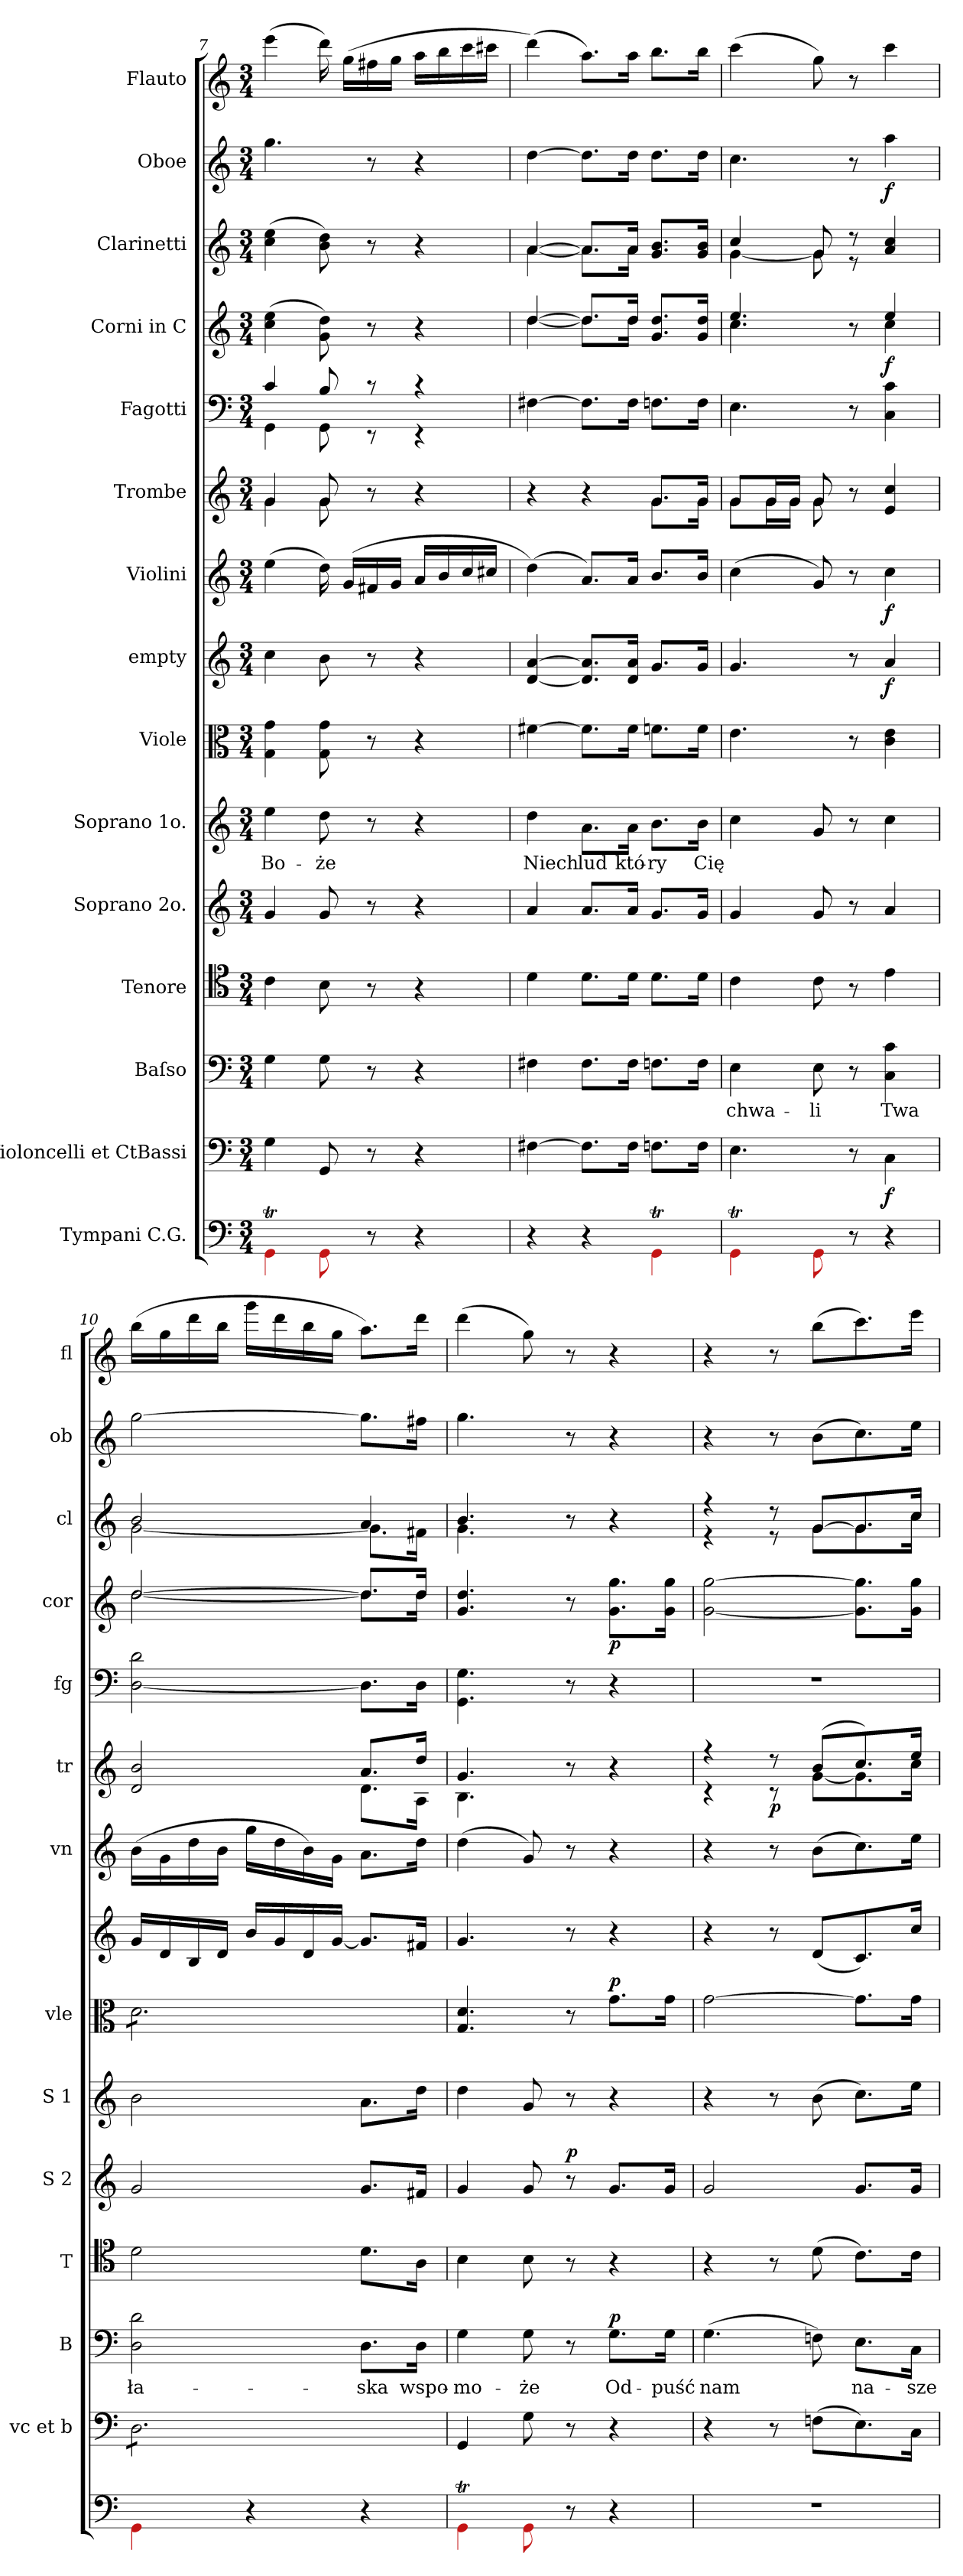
**kern	**kern	**dynam	**kern	**text	**dynam	**kern	**kern	**dynam	**kern	**text	**kern	**dynam	**kern	**dynam	**kern	**dynam	**kern	**dynam	**kern	**kern	**dynam	**kern	**kern	**dynam	**kern
*part15	*part14	*part14	*part13	*part13	*part13	*part12	*part11	*part11	*part10	*part10	*part9	*part9	*part8	*part8	*part7	*part7	*part6	*part6	*part5	*part4	*part4	*part3	*part2	*part2	*part1
*staff15	*staff14	*staff14	*staff13	*staff13	*staff13	*staff12	*staff11	*staff11	*staff10	*staff10	*staff9	*staff9	*staff8	*staff8	*staff7	*staff7	*staff6	*staff6	*staff5	*staff4	*staff4	*staff3	*staff2	*staff2	*staff1
*I"Tympani C.G.	*I"Violoncelli et CtBassi	*	*I"Baſso	*	*	*I"Tenore	*I"Soprano 2o.	*	*I"Soprano 1o.	*	*I"Viole	*	*I"empty	*	*I"Violini	*	*I"Trombe	*	*I"Fagotti	*I"Corni in C	*	*I"Clarinetti	*I"Oboe	*	*I"Flauto
*	*I'vc et b	*	*I'B	*	*	*I'T	*I'S 2	*	*I'S 1	*	*I'vle	*	*	*	*I'vn	*	*I'tr	*	*I'fg	*I'cor	*	*I'cl	*I'ob	*	*I'fl
*clefF4	*clefF4	*	*clefF4	*	*	*clefC4	*clefG2	*	*clefG2	*	*clefC3	*	*clefG2	*	*clefG2	*	*clefG2	*	*clefF4	*clefG2	*	*clefG2	*clefG2	*	*clefG2
*k[]	*k[]	*	*k[]	*	*	*k[]	*k[]	*	*k[]	*	*k[]	*	*k[]	*	*k[]	*	*k[]	*	*k[]	*k[]	*	*k[]	*k[]	*	*k[]
*C:	*C:	*	*C:	*	*	*C:	*C:	*	*C:	*	*C:	*	*C:	*	*C:	*	*C:	*	*C:	*C:	*	*C:	*C:	*	*C:
*M3/4	*M3/4	*	*M3/4	*	*	*M3/4	*M3/4	*	*M3/4	*	*M3/4	*	*M3/4	*	*M3/4	*	*M3/4	*	*M3/4	*M3/4	*	*M3/4	*M3/4	*	*M3/4
=7	=7	=7	=7	=7	=7	=7	=7	=7	=7	=7	=7	=7	=7	=7	=7	=7	=7	=7	=7	=7	=7	=7	=7	=7	=7
*	*	*	*	*	*	*	*	*	*	*	*	*	*	*	*	*	*^	*	*^	*	*	*	*	*	*
4Ret\	4G\	.	4G\	.	.	4c\	4g/	.	4ee\	Bo-	4G\ 4g\	.	4cc\	.	(4ee\	.	4g/	4g\	.	4c/	4GG\	(4cc\ 4ee\	.	(4cc\ 4ee\	4.gg\	.	(4eee\
8Re\	8GG/	.	8G\	.	.	8B\	8g/	.	8dd\	-że	8G\ 8g\	.	8b\	.	16dd\)	.	8g/	8g\	.	8B/	8GG\	8g\ 8dd\)	.	8b\ 8dd\)	.	.	16ddd\)
.	.	.	.	.	.	.	.	.	.	.	.	.	.	.	(<16g/LL	.	.	.	.	.	.	.	.	.	.	.	(16gg\LL
8r	8r	.	8r	.	.	8r	8r	.	8r	.	8r	.	8r	.	16f#X/	.	8r	8ryy	.	8r	8r	8r	.	8r	8r	.	16ff#X\
.	.	.	.	.	.	.	.	.	.	.	.	.	.	.	16g/JJ	.	.	.	.	.	.	.	.	.	.	.	16gg\JJ
4r	4r	.	4r	.	.	4r	4r	.	4r	.	4r	.	4r	.	16a/LL	.	4r	4ryy	.	4r	4r	4r	.	4r	4r	.	16aa\LL
.	.	.	.	.	.	.	.	.	.	.	.	.	.	.	16b/	.	.	.	.	.	.	.	.	.	.	.	16bb\
.	.	.	.	.	.	.	.	.	.	.	.	.	.	.	16cc/	.	.	.	.	.	.	.	.	.	.	.	16ccc\
.	.	.	.	.	.	.	.	.	.	.	.	.	.	.	16cc#X/JJ	.	.	.	.	.	.	.	.	.	.	.	16ccc#X\JJ
*	*	*	*	*	*	*	*	*	*	*	*	*	*	*	*	*	*	*	*	*v	*v	*	*	*	*	*	*
=8	=8	=8	=8	=8	=8	=8	=8	=8	=8	=8	=8	=8	=8	=8	=8	=8	=8	=8	=8	=8	=8	=8	=8	=8	=8	=8
*	*	*	*	*	*	*	*	*	*	*	*	*	*	*	*	*	*	*	*	*	*^	*	*^	*	*	*
4r	[4F#X\	.	4F#X\	.	.	4d\	4a/	.	4dd\	Niech	[4f#X\	.	[4d/ [4a/	.	(>4dd\)	.	4r	4ryy	.	[4F#X\	[4dd/	[4dd\	.	[4a/	[4a\	[4dd\	.	(4ddd\)
4r	8.F#\L]	.	8.F#\L	.	.	8.d\L	8.a/L	.	8.a\L	lud	8.f#\L]	.	8.d]/ 8.a]/L	.	8.a/L)	.	4r	4ryy	.	8.F#\L]	8.dd/L]	8.dd\L]	.	8.a/L]	8.a\L]	8.dd\L]	.	8.aa\L)
.	16F#\Jk	.	16F#\Jk	.	.	16d\Jk	16a/Jk	.	16a\Jk	któ-	16f#\Jk	.	16d/ 16a/Jk	.	16a/Jk	.	.	.	.	16F#\Jk	16dd/Jk	16dd\Jk	.	16a/Jk	16a\Jk	16dd\Jk	.	16aa\Jk
4Ret\	8.Fn\L	.	8.Fn\L	.	.	8.d\L	8.g/L	.	8.b\L	-ry	8.fn\L	.	8.g/L	.	8.b/L	.	8.g/L	8.g\L	.	8.Fn\L	8.g/ 8.dd/L	4ryy	.	8.g/ 8.b/L	4ryy	8.dd\L	.	8.bb\L
.	16F\Jk	.	16F\Jk	.	.	16d\Jk	16g/Jk	.	16b\Jk	Cię	16f\Jk	.	16g/Jk	.	16b/Jk	.	16g/Jk	16g\Jk	.	16F\Jk	16g/ 16dd/Jk	.	.	16g/ 16b/Jk	.	16dd\Jk	.	16bb\Jk
=9	=9	=9	=9	=9	=9	=9	=9	=9	=9	=9	=9	=9	=9	=9	=9	=9	=9	=9	=9	=9	=9	=9	=9	=9	=9	=9	=9	=9
4Ret\	4.E\	.	4E\	chwa-	.	4c\	4g/	.	4cc\	.	4.e\	.	4.g/	.	(4cc\	.	8g/L	8g\L	.	4.E\	4.ee/	4.cc\	.	4cc/	[4g\	4.cc\	.	(4ccc\
.	.	.	.	.	.	.	.	.	.	.	.	.	.	.	.	.	16g/L	16g\L	.	.	.	.	.	.	.	.	.	.
.	.	.	.	.	.	.	.	.	.	.	.	.	.	.	.	.	16g/JJ	16g\JJ	.	.	.	.	.	.	.	.	.	.
8Re\	.	.	8E\	-li	.	8c\	8g/	.	8g/	.	.	.	.	.	8g/)	.	8g/	8g\	.	.	.	.	.	8g/	8g\]	.	.	8gg\)
8r	8r	.	8r	.	.	8r	8r	.	8r	.	8r	.	8r	.	8r	.	8r	8ryy	.	8r	8r	8ryy	.	8r	8r	8r	.	8r
!	!	!LO:DY:b	!	!	!	!	!	!	!	!	!	!	!	!	!	!	!	!	!	!	!	!	!	!	!	!	!	!
4r	4C\	f	4C\ 4c\	Twa	.	4e\	4a/	.	4cc\	.	4c\ 4e\	.	4a/	f	4cc\	f	4e/ 4cc/	4ryy	.	4C\ 4c\	4ee/	4cc\	f	4a/ 4cc/	4ryy	4aa\	f	4ccc\
=10	=10	=10	=10	=10	=10	=10	=10	=10	=10	=10	=10	=10	=10	=10	=10	=10	=10	=10	=10	=10	=10	=10	=10	=10	=10	=10	=10	=10
*	*tremolo	*	*	*	*	*	*	*	*	*	*	*	*	*	*	*	*	*	*	*	*	*	*	*	*	*	*	*
*	*	*	*	*	*	*	*	*	*	*	*tremolo	*	*	*	*	*	*	*	*	*	*	*	*	*	*	*	*	*
4Re\	8D\L	.	2D\ 2d\	ła-	.	2d\	2g/	.	2b\	.	8d\L	.	16g/LL	.	(16b\LL	.	2d/ 2b/	4ryy	.	[2D\ 2d\	[2dd/	[2dd\	.	2b/	[2g\	[2gg\	.	(16bb\LL
.	.	.	.	.	.	.	.	.	.	.	.	.	16d/	.	16g\	.	.	.	.	.	.	.	.	.	.	.	.	16gg\
.	8D\	.	.	.	.	.	.	.	.	.	8d\	.	16B/	.	16dd\	.	.	.	.	.	.	.	.	.	.	.	.	16ddd\
.	.	.	.	.	.	.	.	.	.	.	.	.	16d/JJ	.	16b\JJ	.	.	.	.	.	.	.	.	.	.	.	.	16bb\JJ
4r	8D\	.	.	.	.	.	.	.	.	.	8d\	.	16b/LL	.	16gg\LL	.	.	4ryy	.	.	.	.	.	.	.	.	.	16ggg\LL
.	.	.	.	.	.	.	.	.	.	.	.	.	16g/	.	16dd\	.	.	.	.	.	.	.	.	.	.	.	.	16ddd\
.	8D\	.	.	.	.	.	.	.	.	.	8d\	.	16d/	.	16b\)	.	.	.	.	.	.	.	.	.	.	.	.	16bb\
.	.	.	.	.	.	.	.	.	.	.	.	.	[16g/JJ	.	16g\JJ	.	.	.	.	.	.	.	.	.	.	.	.	16gg\JJ
4r	8D\	.	8.D\L	-ska	.	8.d\L	8.g/L	.	8.a\L	.	8d\	.	8.g/L]	.	8.a\L	.	8.a/L	8.d\L	.	8.D\L]	8.dd/L]	8.dd\L]	.	4a/	8.g\L]	8.gg\L]	.	8.aa\L)
.	8D\J	.	.	.	.	.	.	.	.	.	8d\J	.	.	.	.	.	.	.	.	.	.	.	.	.	.	.	.	.
*	*	*	*	*	*	*	*	*	*	*	*Xtremolo	*	*	*	*	*	*	*	*	*	*	*	*	*	*	*	*	*
*	*Xtremolo	*	*	*	*	*	*	*	*	*	*	*	*	*	*	*	*	*	*	*	*	*	*	*	*	*	*	*
.	.	.	16D\Jk	wspo-	.	16A\Jk	16f#X/Jk	.	16dd\Jk	.	.	.	16f#X/Jk	.	16dd\Jk	.	16dd/Jk	16A\Jk	.	16D\Jk	16dd/Jk	16dd\Jk	.	.	16f#X\Jk	16ff#X\Jk	.	16ddd\Jk
*	*	*	*	*	*	*	*	*	*	*	*	*	*	*	*	*	*	*	*	*	*v	*v	*	*	*	*	*	*
=11	=11	=11	=11	=11	=11	=11	=11	=11	=11	=11	=11	=11	=11	=11	=11	=11	=11	=11	=11	=11	=11	=11	=11	=11	=11	=11	=11
4Ret\	4GG/	.	4G\	-mo-	.	4B\	4g/	.	4dd\	.	4.G/ 4.d/	.	4.g/	.	(4dd\	.	4.g/	4.B\	.	4.GG\ 4.G\	4.g/ 4.dd/	.	4.b/	4.g\	4.gg\	.	(4ddd\
8Re\	8G\	.	8G\	-że	.	8B\	8g/	.	8g/	.	.	.	.	.	8g/)	.	.	.	.	.	.	.	.	.	.	.	8gg\)
!	!	!	!	!	!	!	!	!LO:DY:a	!	!	!	!	!	!	!	!	!	!	!	!	!	!	!	!	!	!	!
8r	8r	.	8r	.	.	8r	8r	p	8r	.	8r	.	8r	.	8r	.	8r	8ryy	.	8r	8r	.	8r	8ryy	8r	.	8r
!	!	!	!	!	!LO:DY:a	!	!	!	!	!	!	!LO:DY:a	!	!	!	!	!	!	!	!	!	!	!	!	!	!	!
4r	4r	.	8.G\L	Od-	p	4r	8.g/L	.	4r	.	8.g\L	p	4r	.	4r	.	4r	4ryy	.	4r	8.g\ 8.gg\L	p	4r	4ryy	4r	.	4r
.	.	.	16G\Jk	-puść	.	.	16g/Jk	.	.	.	16g\Jk	.	.	.	.	.	.	.	.	.	16g\ 16gg\Jk	.	.	.	.	.	.
=12	=12	=12	=12	=12	=12	=12	=12	=12	=12	=12	=12	=12	=12	=12	=12	=12	=12	=12	=12	=12	=12	=12	=12	=12	=12	=12	=12
2.r	4r	.	(4.G\	nam	.	4r	2g/	.	4r	.	[2g\	.	4r	.	4r	.	4r	4r	.	2.r	[2g\ [2gg\	.	4r	4r	4r	.	4r
.	8r	.	.	.	.	8r	.	.	8r	.	.	.	8r	.	8r	.	8r	8r	p	.	.	.	8r	8r	8r	.	8r
.	(8Fn\L	.	8Fn\)	.	.	(8d\	.	.	(8b\	.	.	.	(8d/L	.	(8b\L	.	(8b/L	[8g\L	.	.	.	.	[8g/L	8g\L	(8b\L	.	(8bb\L
.	8.E\)	.	8.E\L	na-	.	8.c\L)	8.g/L	.	8.cc\L)	.	8.g\L]	.	8.c/)	.	8.cc\)	.	8.cc/)	8.g\]	.	.	8.g]\ 8.gg]\L	.	8.g/]	8.g\	8.cc\)	.	8.ccc\)
.	16C\Jk	.	16C\Jk	-sze	.	16c\Jk	16g/Jk	.	16ee\Jk	.	16g\Jk	.	16cc/Jk	.	16ee\Jk	.	16ee/Jk	16cc\Jk	.	.	16g\ 16gg\Jk	.	16cc/Jk	16cc\Jk	16ee\Jk	.	16eee\Jk
*	*	*	*	*	*	*	*	*	*	*	*	*	*	*	*	*	*v	*v	*	*	*	*	*v	*v	*	*	*
=	=	=	=	=	=	=	=	=	=	=	=	=	=	=	=	=	=	=	=	=	=	=	=	=	=
*-	*-	*-	*-	*-	*-	*-	*-	*-	*-	*-	*-	*-	*-	*-	*-	*-	*-	*-	*-	*-	*-	*-	*-	*-	*-
